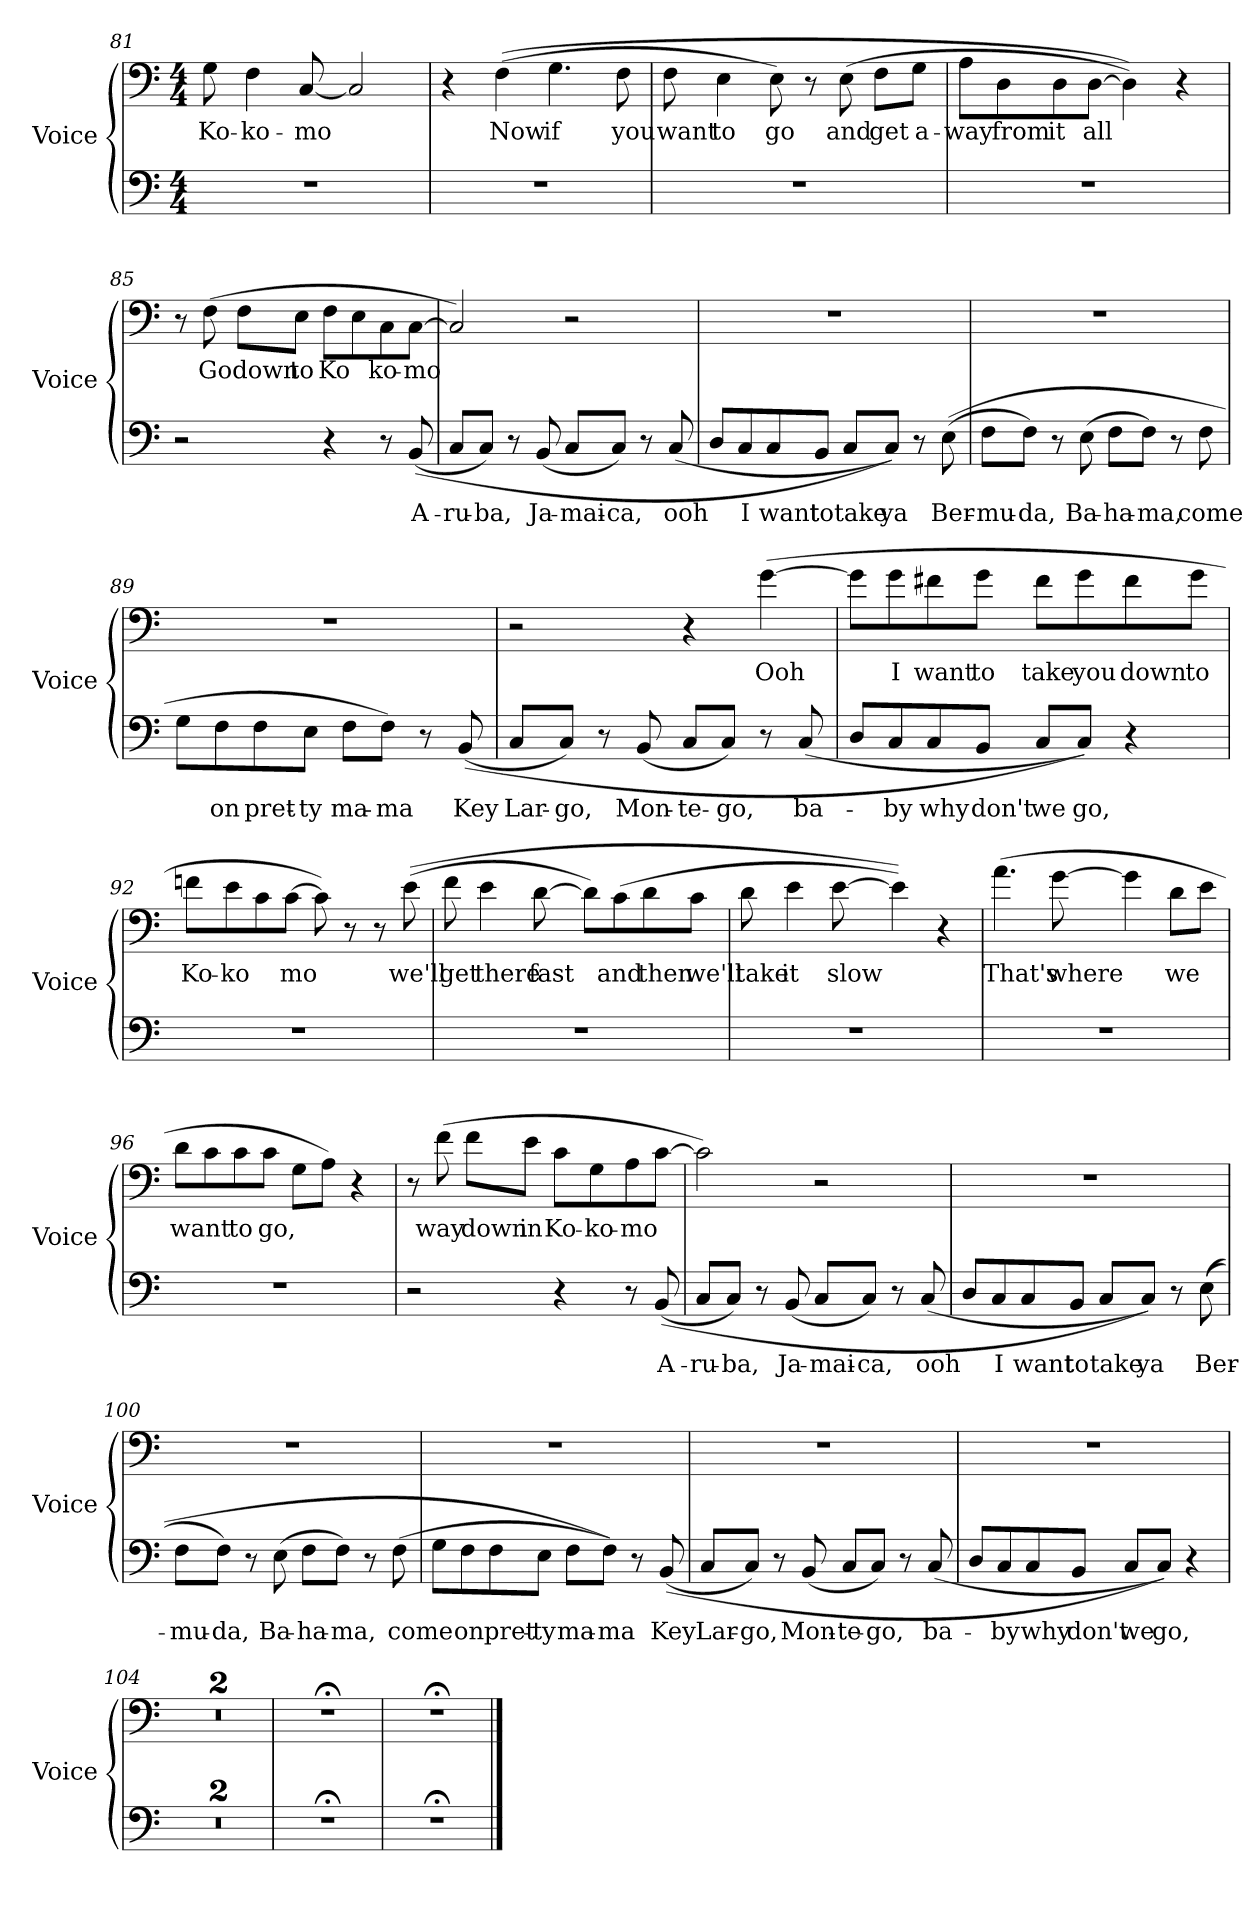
**kern	**text	**kern	**text
*part2	*part2	*part1	*part1
*staff2	*staff2	*staff1	*staff1
*I"Voice	*	*I"Voice	*
*I'Voice	*	*I'Voice	*
*clefF4	*	*clefF4	*
*k[]	*	*k[]	*
*M4/4	*	*M4/4	*
=81	=81	=81	=81
!	!	!	!LO:LY:b
1r	.	8G\	Ko-
!	!	!	!LO:LY:b
.	.	4F\	-ko-
!	!	!	!LO:LY:b
.	.	[8C/	-mo
.	.	2C/]	.
=82	=82	=82	=82
1r	.	4r	.
!	!	!	!LO:LY:b
.	.	(>(>4F\	Now
!	!	!	!LO:LY:b
.	.	4.G\	if
!	!	!	!LO:LY:b
.	.	8F\	you
=83	=83	=83	=83
!	!	!	!LO:LY:b
1r	.	8F\	want
!	!	!	!LO:LY:b
.	.	4E\	to
!	!	!	!LO:LY:b
.	.	8E\)	go
.	.	8r	.
!	!	!	!LO:LY:b
.	.	(>8E\	and
!	!	!	!LO:LY:b
.	.	8F\L	get
!	!	!	!LO:LY:b
.	.	8G\J	a-
=84	=84	=84	=84
!	!	!	!LO:LY:b
1r	.	8A\L	-way
!	!	!	!LO:LY:b
.	.	8D\	from
!	!	!	!LO:LY:b
.	.	8D\	it
!	!	!	!LO:LY:b
.	.	[8D\J	all
.	.	4D\]))	.
.	.	4r	.
=85	=85	=85	=85
2r	.	8r	.
!	!	!	!LO:LY:b
.	.	(>8F\	Go
!	!	!	!LO:LY:b
.	.	8F\L	down
!	!	!	!LO:LY:b
.	.	8E\J	to
!	!	!	!LO:LY:b
4r	.	8F\L	Ko
.	.	8E\	.
!	!	!	!LO:LY:b
8r	.	8C\	ko-
!	!LO:LY:b	!	!LO:LY:b
(<(>8BB/	A-	[8C\J	-mo
=86	=86	=86	=86
!	!LO:LY:b	!	!
8C/L	-ru-	2C/])	.
!	!LO:LY:b	!	!
8C/J)	-ba,	.	.
8r	.	.	.
!	!LO:LY:b	!	!
(<8BB/	Ja-	.	.
!	!LO:LY:b	!	!
8C/L	-mai-	2r	.
!	!LO:LY:b	!	!
8C/J)	-ca,	.	.
8r	.	.	.
!	!LO:LY:b	!	!
(<8C/	ooh	.	.
=87	=87	=87	=87
8D/L	.	1r	.
!	!LO:LY:b	!	!
8C/	I	.	.
!	!LO:LY:b	!	!
8C/	want	.	.
!	!LO:LY:b	!	!
8BB/J	to	.	.
!	!LO:LY:b	!	!
8C/L	take	.	.
!	!LO:LY:b	!	!
8C/J))	ya	.	.
8r	.	.	.
!	!LO:LY:b	!	!
(>(>8E\	Ber-	.	.
=88	=88	=88	=88
!	!LO:LY:b	!	!
8F\L	-mu-	1r	.
!	!LO:LY:b	!	!
8F\J)	-da,	.	.
8r	.	.	.
!	!LO:LY:b	!	!
(>8E\	Ba-	.	.
!	!LO:LY:b	!	!
8F\L	-ha-	.	.
!	!LO:LY:b	!	!
8F\J)	-ma,	.	.
8r	.	.	.
!	!LO:LY:b	!	!
8F\	come	.	.
=89	=89	=89	=89
8G\L	.	1r	.
!	!LO:LY:b	!	!
8F\	on	.	.
!	!LO:LY:b	!	!
8F\	pret-	.	.
!	!LO:LY:b	!	!
8E\J	-ty	.	.
!	!LO:LY:b	!	!
8F\L	ma-	.	.
!	!LO:LY:b	!	!
8F\J)	-ma	.	.
8r	.	.	.
!	!LO:LY:b	!	!
(<(>8BB/	Key	.	.
=90	=90	=90	=90
!	!LO:LY:b	!	!
8C/L	Lar-	2r	.
!	!LO:LY:b	!	!
8C/J)	-go,	.	.
8r	.	.	.
!	!LO:LY:b	!	!
(<8BB/	Mon-	.	.
!	!LO:LY:b	!	!
8C/L	-te-	4r	.
!	!LO:LY:b	!	!
8C/J)	-go,	.	.
!	!	!	!LO:LY:b
8r	.	(>[4g\	Ooh
!	!LO:LY:b	!	!
(<8C/	ba-	.	.
=91	=91	=91	=91
8D/L	.	8g\L]	.
!	!LO:LY:b	!	!LO:LY:b
8C/	-by	8g\	I
!	!LO:LY:b	!	!LO:LY:b
8C/	why	8f#X\	want
!	!LO:LY:b	!	!LO:LY:b
8BB/J	don't	8g\J	to
!	!LO:LY:b	!	!LO:LY:b
8C/L	we	8f#\L	take
!	!LO:LY:b	!	!LO:LY:b
8C/J))	go,	8g\	you
!	!	!	!LO:LY:b
4r	.	8f#\	down
!	!	!	!LO:LY:b
.	.	8g\J	to
=92	=92	=92	=92
!	!	!	!LO:LY:b
1r	.	8fn\L	Ko-
!	!	!	!LO:LY:b
.	.	8e\	-ko
.	.	8c\	.
!	!	!	!LO:LY:b
.	.	[8c\J	mo
.	.	8c\])	.
.	.	8r	.
.	.	8r	.
!	!	!	!LO:LY:b
.	.	(>(>8e\	we'll
=93	=93	=93	=93
!	!	!	!LO:LY:b
1r	.	8f\	get
!	!	!	!LO:LY:b
.	.	4e\	there
!	!	!	!LO:LY:b
.	.	[8d\	fast
.	.	8d\L])	.
!	!	!	!LO:LY:b
.	.	(>8c\	and
!	!	!	!LO:LY:b
.	.	8d\	then
!	!	!	!LO:LY:b
.	.	8c\J	we'll
=94	=94	=94	=94
!	!	!	!LO:LY:b
1r	.	8d\	take
!	!	!	!LO:LY:b
.	.	4e\	it
!	!	!	!LO:LY:b
.	.	[8e\	slow
.	.	4e\]))	.
.	.	4r	.
=95	=95	=95	=95
!	!	!	!LO:LY:b
1r	.	(>4.a\	That's
!	!	!	!LO:LY:b
.	.	[8g\	where
.	.	4g\]	.
!	!	!	!LO:LY:b
.	.	8d\L	we
.	.	8e\J	.
=96	=96	=96	=96
!	!	!	!LO:LY:b
1r	.	8d\L	want
.	.	8c\	.
!	!	!	!LO:LY:b
.	.	8c\	to
!	!	!	!LO:LY:b
.	.	8c\J	go,
.	.	8G\L	.
.	.	8A\J)	.
.	.	4r	.
=97	=97	=97	=97
2r	.	8r	.
!	!	!	!LO:LY:b
.	.	(>8f\	way
!	!	!	!LO:LY:b
.	.	8f\L	down
!	!	!	!LO:LY:b
.	.	8e\J	in
!	!	!	!LO:LY:b
4r	.	8c\L	Ko-
!	!	!	!LO:LY:b
.	.	8G\	-ko-
!	!	!	!LO:LY:b
8r	.	8A\	-mo
!	!LO:LY:b	!	!
(<(>8BB/	A-	[8c\J	.
=98	=98	=98	=98
!	!LO:LY:b	!	!
8C/L	-ru-	2c\])	.
!	!LO:LY:b	!	!
8C/J)	-ba,	.	.
8r	.	.	.
!	!LO:LY:b	!	!
(<8BB/	Ja-	.	.
!	!LO:LY:b	!	!
8C/L	-mai-	2r	.
!	!LO:LY:b	!	!
8C/J)	-ca,	.	.
8r	.	.	.
!	!LO:LY:b	!	!
(<8C/	ooh	.	.
=99	=99	=99	=99
8D/L	.	1r	.
!	!LO:LY:b	!	!
8C/	I	.	.
!	!LO:LY:b	!	!
8C/	want	.	.
!	!LO:LY:b	!	!
8BB/J	to	.	.
!	!LO:LY:b	!	!
8C/L	take	.	.
!	!LO:LY:b	!	!
8C/J))	ya	.	.
8r	.	.	.
!	!LO:LY:b	!	!
(>(>8E\	Ber-	.	.
=100	=100	=100	=100
!	!LO:LY:b	!	!
8F\L	-mu-	1r	.
!	!LO:LY:b	!	!
8F\J)	-da,	.	.
8r	.	.	.
!	!LO:LY:b	!	!
(>8E\	Ba-	.	.
!	!LO:LY:b	!	!
8F\L	-ha-	.	.
!	!LO:LY:b	!	!
8F\J)	-ma,	.	.
8r	.	.	.
!	!LO:LY:b	!	!
(>8F\	come	.	.
=101	=101	=101	=101
8G\L	.	1r	.
!	!LO:LY:b	!	!
8F\	on	.	.
!	!LO:LY:b	!	!
8F\	pret-	.	.
!	!LO:LY:b	!	!
8E\J	-ty	.	.
!	!LO:LY:b	!	!
8F\L	ma-	.	.
!	!LO:LY:b	!	!
8F\J))	-ma	.	.
8r	.	.	.
!	!LO:LY:b	!	!
(<(>8BB/	Key	.	.
=102	=102	=102	=102
!	!LO:LY:b	!	!
8C/L	Lar-	1r	.
!	!LO:LY:b	!	!
8C/J)	-go,	.	.
8r	.	.	.
!	!LO:LY:b	!	!
(<8BB/	Mon-	.	.
!	!LO:LY:b	!	!
8C/L	-te-	.	.
!	!LO:LY:b	!	!
8C/J)	-go,	.	.
8r	.	.	.
!	!LO:LY:b	!	!
(<8C/	ba-	.	.
=103	=103	=103	=103
8D/L	.	1r	.
!	!LO:LY:b	!	!
8C/	-by	.	.
!	!LO:LY:b	!	!
8C/	why	.	.
!	!LO:LY:b	!	!
8BB/J	don't	.	.
!	!LO:LY:b	!	!
8C/L	we	.	.
!	!LO:LY:b	!	!
8C/J))	go,	.	.
4r	.	.	.
=104	=104	=104	=104
1r	.	1r	.
=105	=105	=105	=105
1r	.	1r	.
=105X1	=105X1	=105X1	=105X1
1r;<	.	1r;<	.
=105X2	=105X2	=105X2	=105X2
1r;<	.	1r;<	.
==	==	==	==
*-	*-	*-	*-
